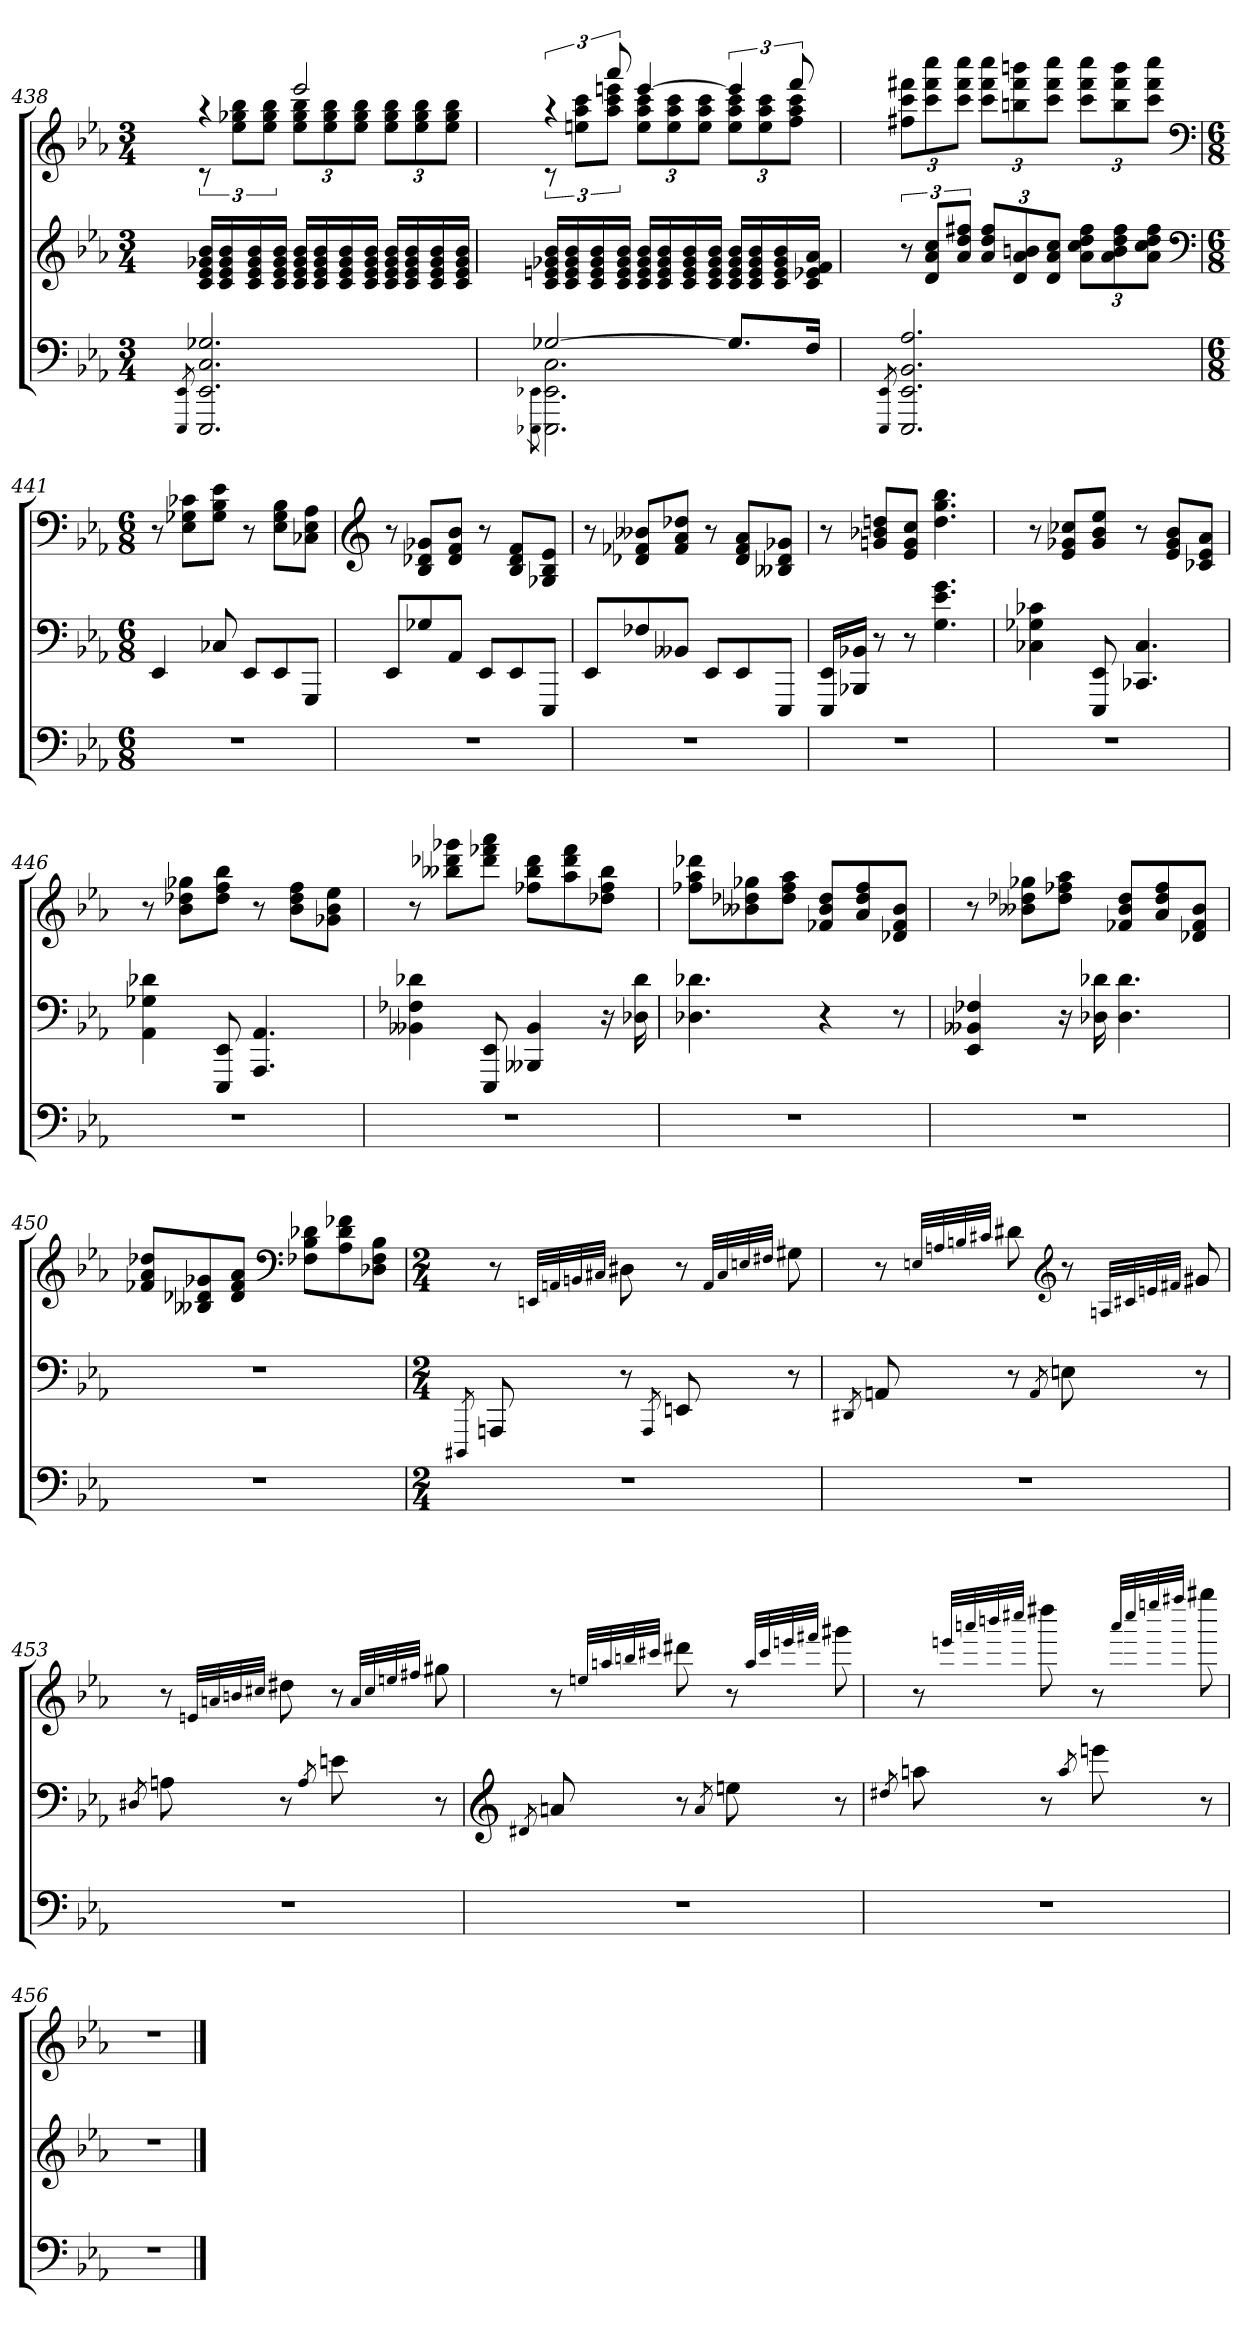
**kern	**kern	**kern
*part3	*part2	*part1
*staff3	*staff2	*staff1
*clefF4	*clefG2	*clefG2
*k[b-e-a-]	*k[b-e-a-]	*k[b-e-a-]
*M3/4	*M3/4	*M3/4
=438	=438	=438
8qEEE-/ 8qEE-/	.	.
*	*	*^
2.EEE-] 2.EE-] 2.C 2.G-X	16c 16e- 16g-X 16b-LL	4raa	12rc
.	16c 16e- 16g- 16b-	.	.
.	.	.	12ee- 12gg-X 12bb-L
.	16c 16e- 16g- 16b-	.	.
.	.	.	12ee- 12gg- 12bb-J
.	16c 16e- 16g- 16b-JJ	.	.
.	16c 16e- 16g- 16b-LL	2eee-	12ee- 12gg- 12bb-L
.	16c 16e- 16g- 16b-	.	.
.	.	.	12ee- 12gg- 12bb-
.	16c 16e- 16g- 16b-	.	.
.	.	.	12ee- 12gg- 12bb-J
.	16c 16e- 16g- 16b-JJ	.	.
.	16c 16e- 16g- 16b-LL	.	12ee- 12gg- 12bb-L
.	16c 16e- 16g- 16b-	.	.
.	.	.	12ee- 12gg- 12bb-
.	16c 16e- 16g- 16b-	.	.
.	.	.	12ee- 12gg- 12bb-J
.	16c 16e- 16g- 16b-JJ	.	.
=439	=439	=439	=439
*^	*	*	*
.	8qEEE-X\ 8qEE-X\	.	.	.
[2G-X	2.EEE-] 2.EE-] 2.C	16c 16en 16g-X 16b-LL	6raa	12rc
.	.	16c 16e 16g- 16b-	.	.
.	.	.	.	12een 12aa- 12cccL
.	.	16c 16e 16g- 16b-	.	.
.	.	.	12aaa-	12aa- 12ccc 12eeenJ
.	.	16c 16e 16g- 16b-JJ	.	.
.	.	16c 16e 16g- 16b-LL	[4eee	12ee 12aa- 12cccL
.	.	16c 16e 16g- 16b-	.	.
.	.	.	.	12ee 12aa- 12ccc
.	.	16c 16e 16g- 16b-	.	.
.	.	.	.	12ee 12aa- 12cccJ
.	.	16c 16e 16g- 16b-JJ	.	.
8.G-L]	.	16c 16e 16g- 16b-LL	6eee]	12ee 12aa- 12cccL
.	.	16c 16e 16g- 16b-	.	.
.	.	.	.	12ee 12aa- 12ccc
.	.	16c 16e 16g- 16b-	.	.
.	.	.	12fff	12ff 12aa- 12cccJ
16FJk	.	16c 16e-X 16f 16a-JJ	.	.
*v	*v	*	*v	*v
=440	=440	=440
8qEEE-/ 8qEE-/	.	.
2.EEE-] 2.EE-] 2.BB- 2.A-	12r	12ff#X 12ccc 12fff#XL
.	12d 12a- 12ccL	12ccc 12fff# 12cccc
.	12a- 12dd 12ff#XJ	12ccc 12fff# 12ccccJ
.	12a- 12dd 12ff#L	12ccc 12fff# 12ccccL
.	12d 12a- 12bn	12bbn 12fff# 12bbbn
.	12d 12a- 12ccJ	12ccc 12fff# 12ccccJ
.	12a- 12cc 12dd 12ff#L	12ccc 12fff# 12ccccL
.	12a- 12b 12dd 12ff#	12bb 12fff# 12bbb
.	12a- 12cc 12dd 12ff#J	12ccc 12fff# 12ccccJ
*	*clefF4	*clefF4
=441	=441	=441
*M6/8	*M6/8	*M6/8
2.r	4EE-	8r
.	.	8E- 8G-X 8c-XL
.	8C-X	8G- 8B- 8e-J
.	8EE-L	8r
.	8EE-	8E- 8G- 8B-L
.	8GGGJ	8C-X 8E- 8A-J
=442	=442	=442
*	*	*clefG2
2.r	8EE-L	8r
.	8G-X	8B- 8d-X 8g-XL
.	8AA-J	8d- 8f 8b-J
.	8EE-L	8r
.	8EE-	8B- 8d- 8fL
.	8EEE-J	8G-X 8B- 8e-J
=443	=443	=443
2.r	8EE-L	8r
.	8F-X	8d-X 8f-X 8b--XL
.	8BB--XJ	8f- 8a- 8dd-XJ
.	8EE-L	8r
.	8EE-	8d- 8f- 8a-L
.	8EEE-J	8B--X 8d- 8g-XJ
=444	=444	=444
2.r	16EEE- 16EE-LL	8r
.	16BBB-X 16BB-XJJ	.
.	8r	8gn 8b-X 8ddnL
.	8r	8e- 8g 8ccJ
.	4.G 4.e- 4.g	4.dd 4.gg 4.bb-
=445	=445	=445
2.r	4C-X 4G-X 4c-X	8r
.	.	8e- 8g-X 8cc-XL
.	8EEE- 8EE-	8g- 8b- 8ee-J
.	4.CC-X 4.C-	8r
.	.	8e- 8g- 8b-L
.	.	8c-X 8e- 8a-J
=446	=446	=446
2.r	4AA- 4G-X 4d-X	8r
.	.	8b- 8dd-X 8gg-XL
.	8EEE- 8EE-	8dd- 8ff 8bb-J
.	4.AAA- 4.AA-	8r
.	.	8b- 8dd- 8ffL
.	.	8g-X 8b- 8ee-J
=447	=447	=447
2.r	4BB--X 4F-X 4d-X	8r
.	.	8bb--X 8ddd-X 8ggg-XL
.	8EEE- 8EE-	8ddd- 8fff-X 8aaa-J
.	4BBB--X 4BB--	8ff-X 8bb-- 8ddd-L
.	.	8aa- 8ddd- 8fff-
.	16r	8dd-X 8ff- 8bb--J
.	16D-X 16d-	.
=448	=448	=448
2.r	4.D-X 4.d-X	8ff-X 8aa- 8ddd-XL
.	.	8b--X 8dd-X 8gg-X
.	.	8dd- 8ff- 8aa-J
.	4r	8f-X 8b-- 8dd-L
.	.	8a- 8dd- 8ff-
.	8r	8d-X 8f- 8b--J
=449	=449	=449
2.r	4EE- 4BB--X 4F-X	8r
.	.	8b--X 8dd-X 8gg-XL
.	16r	8dd- 8ff-X 8aa-J
.	16D-X 16d-X	.
.	4.D- 4.d-	8f-X 8b-- 8dd-L
.	.	8a- 8dd- 8ff-
.	.	8d-X 8f- 8b--J
=450	=450	=450
2.r	2.r	8f-X 8a- 8dd-XL
.	.	8B--X 8d-X 8g-X
.	.	8d- 8f- 8a-J
*	*	*clefF4
.	.	8F-X 8B-- 8d-XL
.	.	8A- 8d- 8f-X
.	.	8D-X 8F- 8B--J
=451	=451	=451
*M2/4	*M2/4	*M2/4
.	8qDDD#X/	.
2r	8AAAn	8r
.	.	32qqEEn/LLL
.	.	32qqAAn/
.	.	32qqBBn/
.	.	32qqC#X/JJJ
.	8r	8D#X
.	8qAAA/	.
.	8EEn	8r
.	.	32qqAA/LLL
.	.	32qqC#/
.	.	32qqEn/
.	.	32qqF#X/JJJ
.	8r	8G#X
=452	=452	=452
.	8qDD#X/	.
2r	8AAn	8r
.	.	32qqEn/LLL
.	.	32qqAn/
.	.	32qqBn/
.	.	32qqc#X/JJJ
.	8r	8d#X
.	8qAA/	.
*	*	*clefG2
.	8En	8r
.	.	32qqAn/LLL
.	.	32qqc#X/
.	.	32qqen/
.	.	32qqf#X/JJJ
.	8r	8g#X
=453	=453	=453
.	8qD#X/	.
2r	8An	8r
.	.	32qqen/LLL
.	.	32qqan/
.	.	32qqbn/
.	.	32qqcc#X/JJJ
.	8r	8dd#X
.	8qA/	.
.	8en	8r
.	.	32qqa/LLL
.	.	32qqcc#/
.	.	32qqeen/
.	.	32qqff#X/JJJ
.	8r	8gg#X
=454	=454	=454
*	*clefG2	*
.	8qd#X/	.
2r	8an	8r
.	.	32qqeen/LLL
.	.	32qqaan/
.	.	32qqbbn/
.	.	32qqccc#X/JJJ
.	8r	8ddd#X
.	8qa/	.
.	8een	8r
.	.	32qqaa/LLL
.	.	32qqccc#/
.	.	32qqeeen/
.	.	32qqfff#X/JJJ
.	8r	8ggg#X
=455	=455	=455
.	8qdd#X/	.
2r	8aan	8r
.	.	32qqeeen/LLL
.	.	32qqaaan/
.	.	32qqbbbn/
.	.	32qqcccc#X/JJJ
.	8r	8dddd#X
.	8qaa/	.
.	8eeen	8r
.	.	32qqaaa/LLL
.	.	32qqcccc#/
.	.	32qqeeeen/
.	.	32qqffff#X/JJJ
.	8r	8gggg#X
=456	=456	=456
2r	2r	2r
==	==	==
*-	*-	*-
